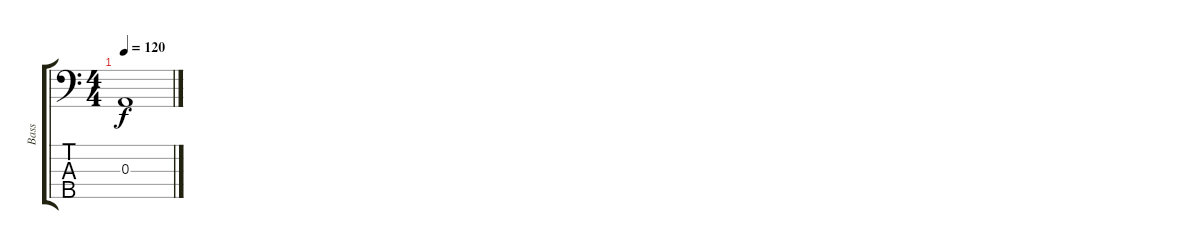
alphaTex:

\track ("Bass" "Bass") {instrument synthbass2}
\staff {score tabs}
\tuning (G2 D2 A1 E1 B0) {hide}
\ts (4 4)
\tempo 120
\clef f4
\ks c
0.3.1{dy f}
